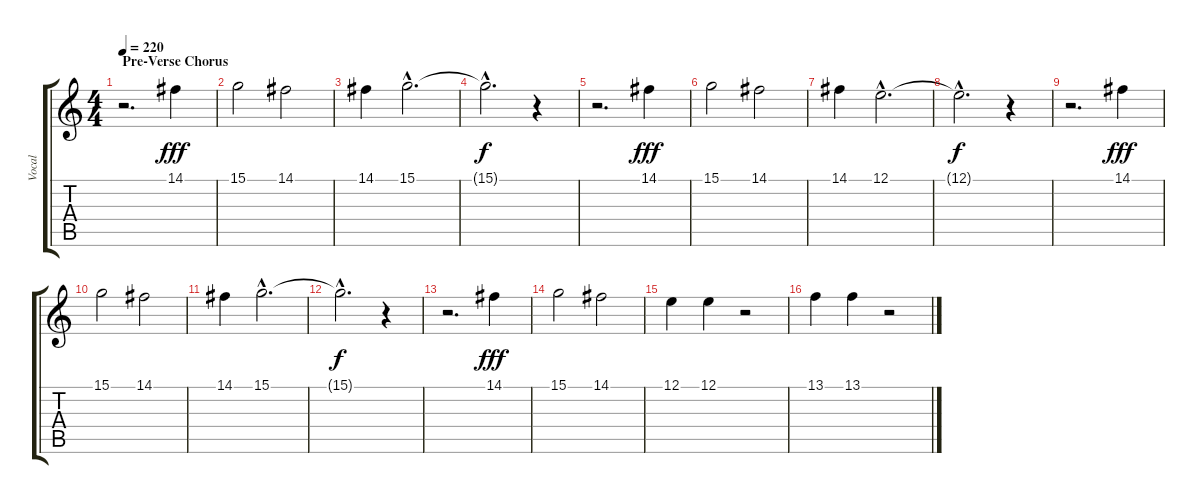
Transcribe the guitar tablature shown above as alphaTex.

\track ("Vocal" "Vocal") {instrument lead1square}
\staff {score tabs}
\tuning (E4 B3 G3 D3 A2 E2) {hide}
\ts (4 4)
\section ("" " Pre-Verse Chorus")
\tempo 220
\clef g2
\ks c
r.2{d dy f} 14.1.4{dy fff} |
15.1.2 14.1.2 |
14.1.4 15.1{hac}.2{d} |
15.1{hac t}.2{d dy f} r.4 |
r.2{d} 14.1.4{dy fff} |
15.1.2 14.1.2 |
14.1.4 12.1{hac}.2{d} |
12.1{hac t}.2{d dy f} r.4 |
r.2{d} 14.1.4{dy fff} |
15.1.2 14.1.2 |
14.1.4 15.1{hac}.2{d} |
15.1{hac t}.2{d dy f} r.4 |
r.2{d} 14.1.4{dy fff} |
15.1.2 14.1.2 |
12.1.4 12.1.4 r.2 |
13.1.4 13.1.4 r.2
